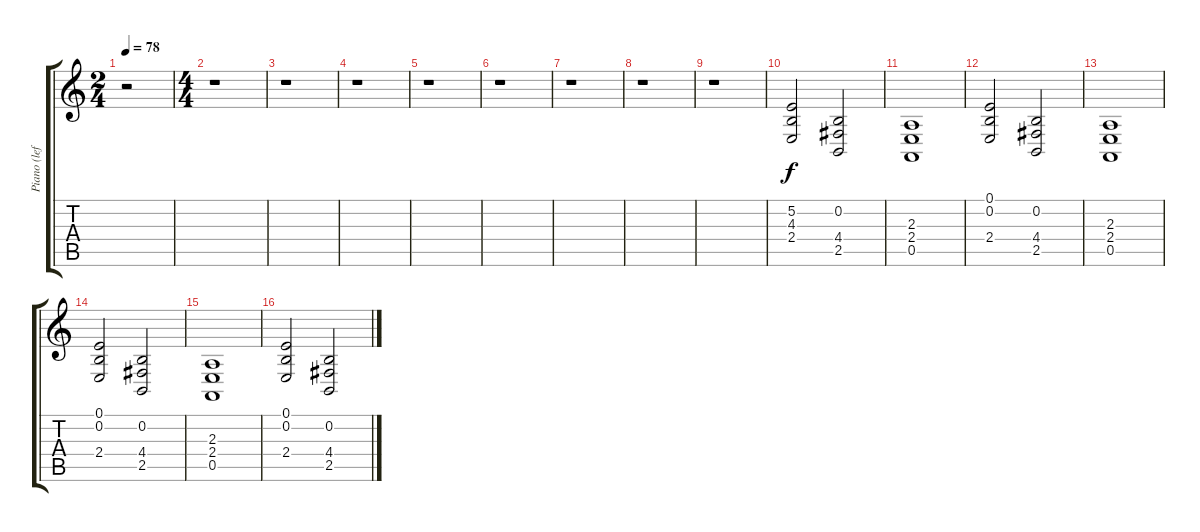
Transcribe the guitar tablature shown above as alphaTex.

\track ("Piano (left)" "Piano (lef") {instrument brightacousticpiano}
\staff {score tabs}
\tuning (E4 B3 G3 D3 A2 E2) {hide}
\ts (2 4)
\tempo 78
\clef g2
\ks c
r.2{dy f instrument brightacousticpiano} |
\ts (4 4)
r.1 |
r.1 |
r.1 |
r.1 |
r.1 |
r.1 |
r.1 |
r.1 |
(5.2 4.3 2.4).2 (0.2 4.4 2.5).2 |
(2.3 2.4 0.5).1 |
(0.1 0.2 2.4).2 (0.2 4.4 2.5).2 |
(2.3 2.4 0.5).1 |
(0.1 0.2 2.4).2 (0.2 4.4 2.5).2 |
(2.3 2.4 0.5).1 |
(0.1 0.2 2.4).2 (0.2 4.4 2.5).2
